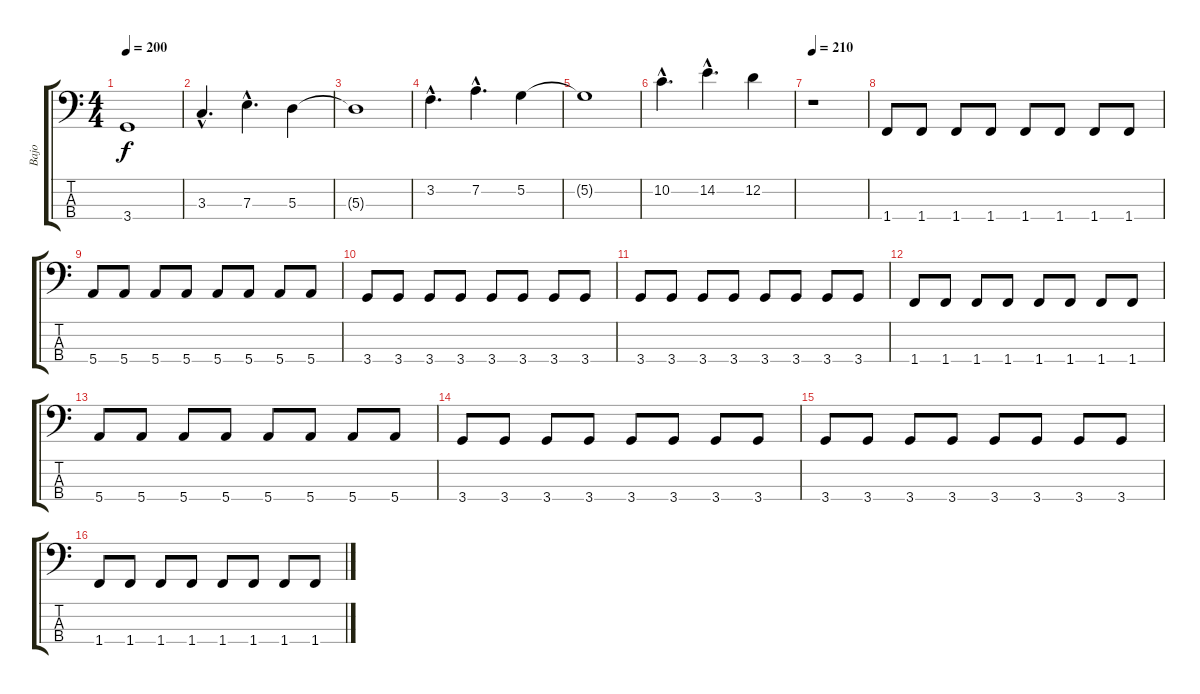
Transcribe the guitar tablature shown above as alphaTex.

\track ("Bajo" "Bajo") {instrument electricbassfinger}
\staff {score tabs}
\tuning (G2 D2 A1 E1) {hide}
\ts (4 4)
\tempo 200
\clef f4
\ks c
3.4{t}.1{dy f} |
3.3{hac}.4{d} 7.3{hac}.4{d} 5.3.4 |
5.3{t}.1 |
3.2{hac}.4{d} 7.2{hac}.4{d} 5.2.4 |
5.2{t}.1 |
10.2{hac}.4{d} 14.2{hac}.4{d} 12.2.4 |
\tempo 210
r.1 |
1.4.8 1.4.8 1.4.8 1.4.8 1.4.8 1.4.8 1.4.8 1.4.8 |
5.4.8 5.4.8 5.4.8 5.4.8 5.4.8 5.4.8 5.4.8 5.4.8 |
3.4.8 3.4.8 3.4.8 3.4.8 3.4.8 3.4.8 3.4.8 3.4.8 |
3.4.8 3.4.8 3.4.8 3.4.8 3.4.8 3.4.8 3.4.8 3.4.8 |
1.4.8 1.4.8 1.4.8 1.4.8 1.4.8 1.4.8 1.4.8 1.4.8 |
5.4.8 5.4.8 5.4.8 5.4.8 5.4.8 5.4.8 5.4.8 5.4.8 |
3.4.8 3.4.8 3.4.8 3.4.8 3.4.8 3.4.8 3.4.8 3.4.8 |
3.4.8 3.4.8 3.4.8 3.4.8 3.4.8 3.4.8 3.4.8 3.4.8 |
1.4.8 1.4.8 1.4.8 1.4.8 1.4.8 1.4.8 1.4.8 1.4.8
